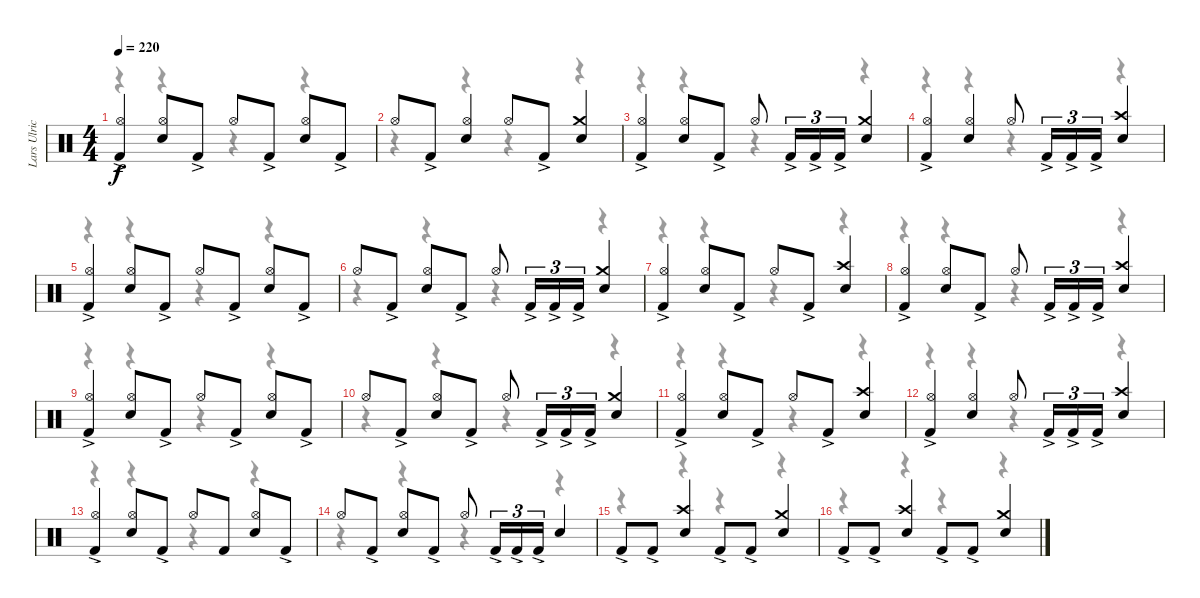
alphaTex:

\track ("Lars Ulrich (Drums)" "Lars Ulric") {instrument percussion}
\staff {score}
\articulation defaults
\voice
\ts (4 4)
\tempo 220
\clef neutral
\ks c
("Hi-Hat (open)" "Kick (hit) 2"{ac}).4{dy f} ("Hi-Hat (open)" "Snare (hit) 2").8 "Kick (hit) 2"{ac}.8 "Hi-Hat (open)".8 "Kick (hit) 2"{ac}.8 ("Hi-Hat (open)" "Snare (hit) 2").8 "Kick (hit) 2"{ac}.8 |
"Hi-Hat (open)".8 "Kick (hit) 2"{ac}.8 ("Hi-Hat (open)" "Snare (hit) 2").4 "Hi-Hat (open)".8 "Kick (hit) 2"{ac}.8 ("Crash medium (hit)" "Snare (hit) 2").4 |
("Hi-Hat (open)" "Kick (hit) 2"{ac}).4 ("Hi-Hat (open)" "Snare (hit) 2").8 "Kick (hit) 2"{ac}.8 "Hi-Hat (open)".8 "Kick (hit) 2"{ac}.16{tu (3 2)} "Kick (hit) 2"{ac}.16{tu (3 2)} "Kick (hit) 2"{ac}.16{tu (3 2)} ("Crash medium (hit)" "Snare (hit) 2").4 |
("Hi-Hat (open)" "Kick (hit) 2"{ac}).4 ("Hi-Hat (open)" "Snare (hit) 2").4 "Hi-Hat (open)".8 "Kick (hit) 2"{ac}.16{tu (3 2)} "Kick (hit) 2"{ac}.16{tu (3 2)} "Kick (hit) 2"{ac}.16{tu (3 2)} ("Crash high (hit)" "Snare (hit) 2").4 |
("Hi-Hat (open)" "Kick (hit) 2"{ac}).4 ("Hi-Hat (open)" "Snare (hit) 2").8 "Kick (hit) 2"{ac}.8 "Hi-Hat (open)".8 "Kick (hit) 2"{ac}.8 ("Hi-Hat (open)" "Snare (hit) 2").8 "Kick (hit) 2"{ac}.8 |
"Hi-Hat (open)".8 "Kick (hit) 2"{ac}.8 ("Hi-Hat (open)" "Snare (hit) 2").8 "Kick (hit) 2"{ac}.8 "Hi-Hat (open)".8 "Kick (hit) 2"{ac}.16{tu (3 2)} "Kick (hit) 2"{ac}.16{tu (3 2)} "Kick (hit) 2"{ac}.16{tu (3 2)} ("Crash medium (hit)" "Snare (hit) 2").4 |
("Hi-Hat (open)" "Kick (hit) 2"{ac}).4 ("Hi-Hat (open)" "Snare (hit) 2").8 "Kick (hit) 2"{ac}.8 "Hi-Hat (open)".8 "Kick (hit) 2"{ac}.8 ("Crash high (hit)" "Snare (hit) 2").4 |
("Hi-Hat (open)" "Kick (hit) 2"{ac}).4 ("Hi-Hat (open)" "Snare (hit) 2").8 "Kick (hit) 2"{ac}.8 "Hi-Hat (open)".8 "Kick (hit) 2"{ac}.16{tu (3 2)} "Kick (hit) 2"{ac}.16{tu (3 2)} "Kick (hit) 2"{ac}.16{tu (3 2)} ("Crash high (hit)" "Snare (hit) 2").4 |
("Hi-Hat (open)" "Kick (hit) 2"{ac}).4 ("Hi-Hat (open)" "Snare (hit) 2").8 "Kick (hit) 2"{ac}.8 "Hi-Hat (open)".8 "Kick (hit) 2"{ac}.8 ("Hi-Hat (open)" "Snare (hit) 2").8 "Kick (hit) 2"{ac}.8 |
"Hi-Hat (open)".8 "Kick (hit) 2"{ac}.8 ("Hi-Hat (open)" "Snare (hit) 2").8 "Kick (hit) 2"{ac}.8 "Hi-Hat (open)".8 "Kick (hit) 2"{ac}.16{tu (3 2)} "Kick (hit) 2"{ac}.16{tu (3 2)} "Kick (hit) 2"{ac}.16{tu (3 2)} ("Crash medium (hit)" "Snare (hit) 2").4 |
("Hi-Hat (open)" "Kick (hit) 2"{ac}).4 ("Hi-Hat (open)" "Snare (hit) 2").8 "Kick (hit) 2"{ac}.8 "Hi-Hat (open)".8 "Kick (hit) 2"{ac}.8 ("Crash high (hit)" "Snare (hit) 2").4 |
("Hi-Hat (open)" "Kick (hit) 2"{ac}).4 ("Hi-Hat (open)" "Snare (hit) 2").4 "Hi-Hat (open)".8 "Kick (hit) 2"{ac}.16{tu (3 2)} "Kick (hit) 2"{ac}.16{tu (3 2)} "Kick (hit) 2"{ac}.16{tu (3 2)} ("Crash high (hit)" "Snare (hit) 2").4 |
("Hi-Hat (open)" "Kick (hit) 2"{ac}).4 ("Hi-Hat (open)" "Snare (hit) 2").8 "Kick (hit) 2"{ac}.8 "Hi-Hat (open)".8 "Kick (hit) 2".8 ("Hi-Hat (open)" "Snare (hit) 2").8 "Kick (hit) 2"{ac}.8 |
"Hi-Hat (open)".8 "Kick (hit) 2"{ac}.8 ("Hi-Hat (open)" "Snare (hit) 2").8 "Kick (hit) 2"{ac}.8 "Hi-Hat (open)".8 "Kick (hit) 2"{ac}.16{tu (3 2)} "Kick (hit) 2"{ac}.16{tu (3 2)} "Kick (hit) 2"{ac}.16{tu (3 2)} "Snare (hit) 2".4 |
"Kick (hit) 2"{ac}.8 "Kick (hit) 2"{ac}.8 ("Crash high (hit)" "Snare (hit) 2").4 "Kick (hit) 2"{ac}.8 "Kick (hit) 2"{ac}.8 ("Crash medium (hit)" "Snare (hit) 2").4 |
"Kick (hit) 2"{ac}.8 "Kick (hit) 2"{ac}.8 ("Crash high (hit)" "Snare (hit) 2").4 "Kick (hit) 2"{ac}.8 "Kick (hit) 2"{ac}.8 ("Crash medium (hit)" "Snare (hit) 2").4
\voice
\clef neutral
\ottava regular
\simile none
\ks c
r.4{dy f} r.4 r.4 r.4 |
r.4 r.4 r.4 r.4 |
r.4 r.4 r.4 r.4 |
r.4 r.4 r.4 r.4 |
r.4 r.4 r.4 r.4 |
r.4 r.4 r.4 r.4 |
r.4 r.4 r.4 r.4 |
r.4 r.4 r.4 r.4 |
r.4 r.4 r.4 r.4 |
r.4 r.4 r.4 r.4 |
r.4 r.4 r.4 r.4 |
r.4 r.4 r.4 r.4 |
r.4 r.4 r.4 r.4 |
r.4 r.4 r.4 r.4 |
r.4 r.4 r.4 r.4 |
r.4 r.4 r.4 r.4
